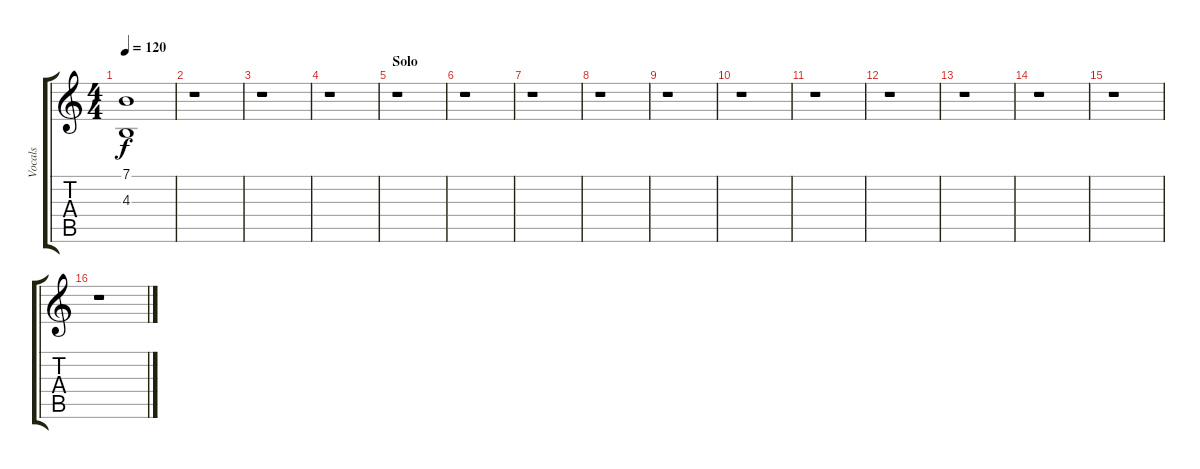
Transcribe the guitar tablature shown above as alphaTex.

\track ("Vocals" "Vocals") {instrument lead2sawtooth}
\staff {score tabs}
\tuning (E4 B3 G3 D3 A2 E2) {hide}
\ts (4 4)
\tempo 120
\clef g2
\ks c
(7.1{t} 4.3{t}).1{dy f} |
r.1 |
r.1 |
r.1 |
\section ("" "Solo")
r.1 |
r.1 |
r.1 |
r.1 |
r.1 |
r.1 |
r.1 |
r.1 |
r.1 |
r.1 |
r.1 |
r.1
